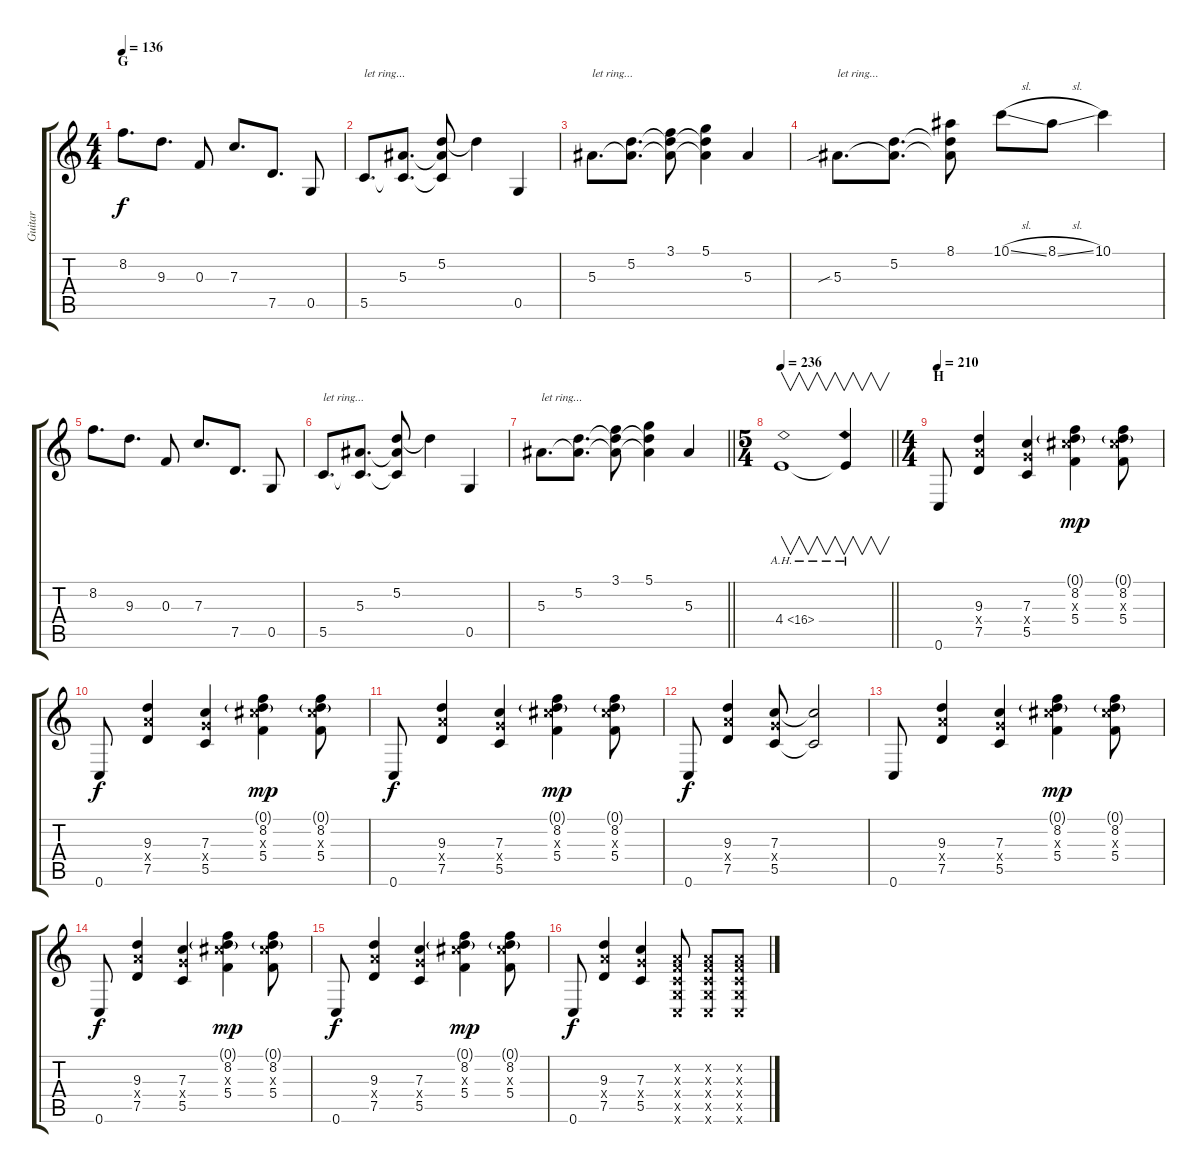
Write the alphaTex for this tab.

\track ("Guitar" "Guitar") {instrument distortionguitar}
\staff {score tabs}
\tuning (D4 A3 F3 C3 G2 C2) {hide}
\ts (4 4)
\section ("" "G")
\tempo 136
\clef g2
\ks c
8.2.8{d dy f} 9.3.8{d} 0.3.8 7.3.8{d} 7.5.8{d} 0.5.8 |
5.5.8{d txt "let ring..."} (5.3 5.5{t}).8{d} (5.2 5.3{t} 5.5{t}).8 5.2{t}.4 0.5.4 |
5.3.8{d txt "let ring..."} (5.2 5.3{t}).8{d} (3.1 5.2{t} 5.3{t}).8 (5.1 5.2{t} 5.3{t}).4 5.3.4 |
5.3{sib}.8{d txt "let ring..."} (5.2 5.3{t}).8{d} (8.1 5.2{t} 5.3{t}).8 10.1{sl}.8 8.1{sl}.8 10.1.4 |
8.2.8{d} 9.3.8{d} 0.3.8 7.3.8{d} 7.5.8{d} 0.5.8 |
5.5.8{d txt "let ring..."} (5.3 5.5{t}).8{d} (5.2 5.3{t} 5.5{t}).8 5.2{t}.4 0.5.4 |
\barLineRight lightlight
5.3.8{d txt "let ring..."} (5.2 5.3{t}).8{d} (3.1 5.2{t} 5.3{t}).8 (5.1 5.2{t} 5.3{t}).4 5.3.4 |
\ts (5 4)
\section ("" "")
\tempo 236
\barLineRight lightlight
4.4{ah 12}.1{v} 4.4{ah 12 t}.4{v} |
\ts (4 4)
\section ("" "H")
\tempo 210
0.6.8 (9.3 9.4{x} 7.5).4 (7.3 7.4{x} 5.5).4 (0.1{g} 8.2 8.3{x} 5.4).4{dy mp} (0.1{g} 8.2 8.3{x} 5.4).8 |
0.6.8{dy f} (9.3 9.4{x} 7.5).4 (7.3 7.4{x} 5.5).4 (0.1{g} 8.2 8.3{x} 5.4).4{dy mp} (0.1{g} 8.2 8.3{x} 5.4).8 |
0.6.8{dy f} (9.3 9.4{x} 7.5).4 (7.3 7.4{x} 5.5).4 (0.1{g} 8.2 8.3{x} 5.4).4{dy mp} (0.1{g} 8.2 8.3{x} 5.4).8 |
0.6.8{dy f} (9.3 9.4{x} 7.5).4 (7.3 7.4{x} 5.5).8 (7.3{t} 5.5{t}).2 |
0.6.8 (9.3 9.4{x} 7.5).4 (7.3 7.4{x} 5.5).4 (0.1{g} 8.2 8.3{x} 5.4).4{dy mp} (0.1{g} 8.2 8.3{x} 5.4).8 |
0.6.8{dy f} (9.3 9.4{x} 7.5).4 (7.3 7.4{x} 5.5).4 (0.1{g} 8.2 8.3{x} 5.4).4{dy mp} (0.1{g} 8.2 8.3{x} 5.4).8 |
0.6.8{dy f} (9.3 9.4{x} 7.5).4 (7.3 7.4{x} 5.5).4 (0.1{g} 8.2 8.3{x} 5.4).4{dy mp} (0.1{g} 8.2 8.3{x} 5.4).8 |
0.6.8{dy f} (9.3 9.4{x} 7.5).4 (7.3 7.4{x} 5.5).4 (0.2{x} 0.3{x} 0.4{x} 0.5{x} 0.6{x}).8 (0.2{x} 0.3{x} 0.4{x} 0.5{x} 0.6{x}).8 (0.2{x} 0.3{x} 0.4{x} 0.5{x} 0.6{x}).8
